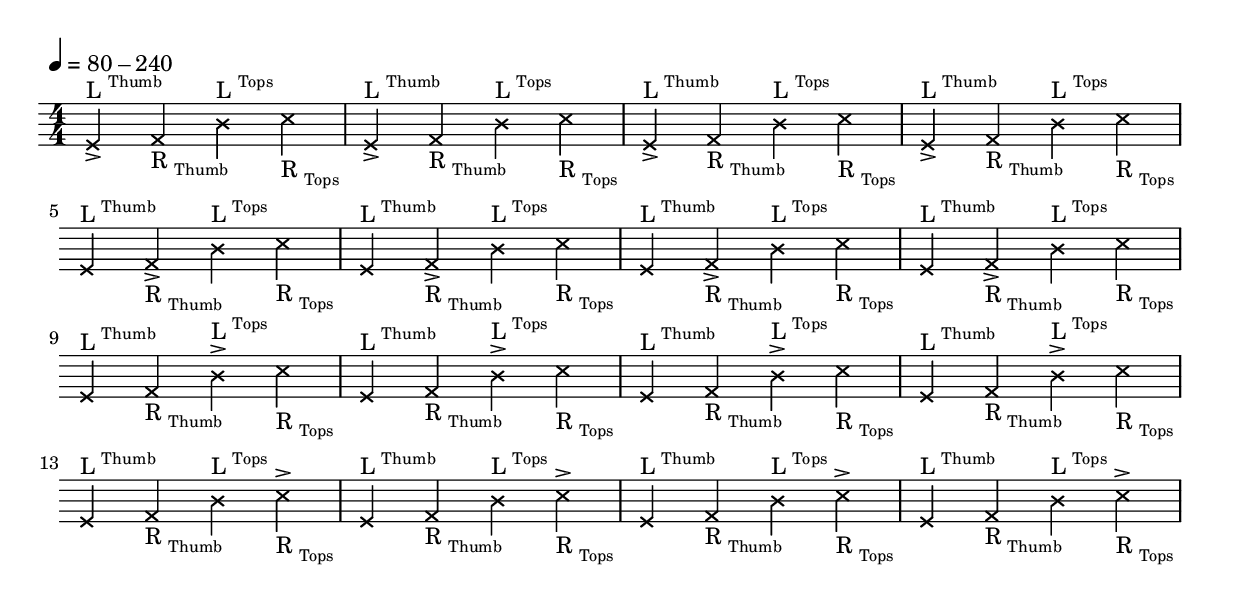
\version "2.24.1"
\include "../../global.ly"

\layout {
  indent = -3.5
}

\relative {
  \defaultScoreSettings
  \tempo 4 = 80 - 240
  \time 4/4

  \rimNote

  \repeat unfold 4 { e'4^\LThumbTop-> f_\RThumbBtm   b^\LTopsTop   c_\RTopsBtm   } \break
  \repeat unfold 4 { e,4^\LThumbTop   f_\RThumbBtm-> b^\LTopsTop   c_\RTopsBtm   } \break
  \repeat unfold 4 { e,4^\LThumbTop   f_\RThumbBtm   b^\LTopsTop-> c_\RTopsBtm   } \break
  \repeat unfold 4 { e,4^\LThumbTop   f_\RThumbBtm   b^\LTopsTop   c_\RTopsBtm-> }

  \resetNoteHead
}